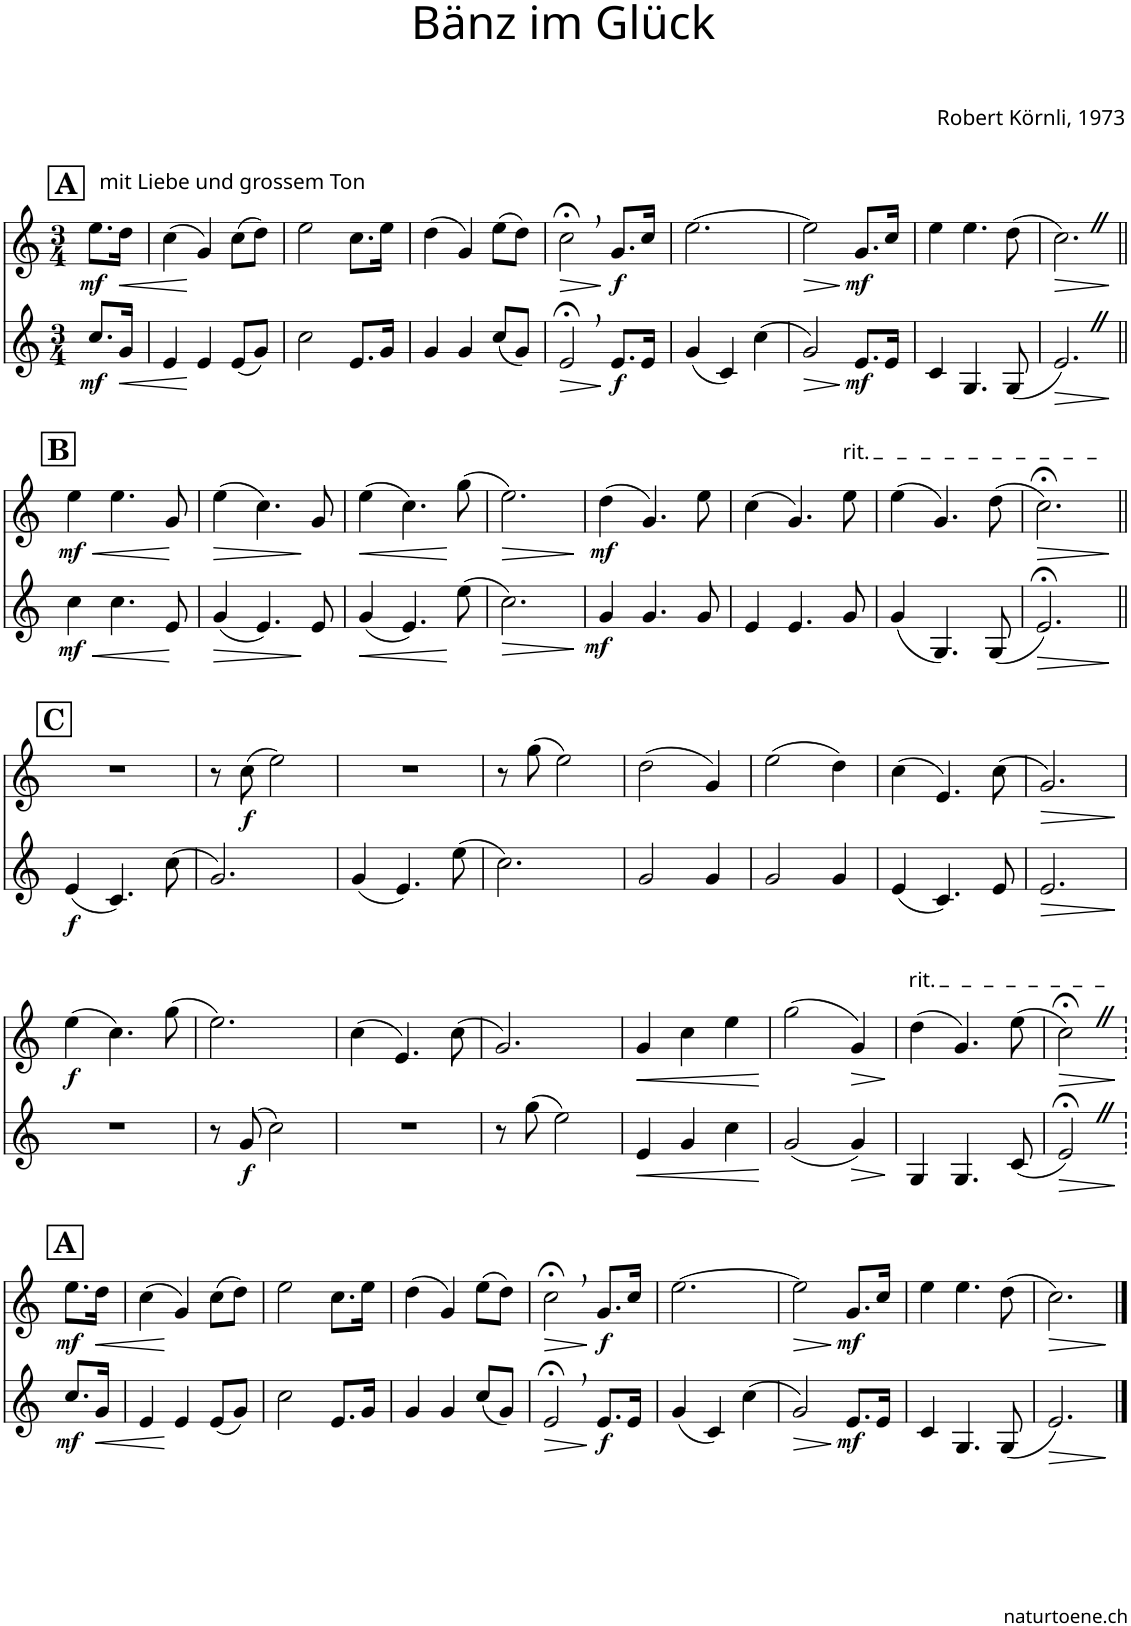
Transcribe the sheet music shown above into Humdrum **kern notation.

**kern	**dynam	**kern	**dynam
*part2	*part2	*part1	*part1
*staff2	*staff2	*staff1	*staff1
*I"Alphorn	*	*I"Alphorn	*
*clefG2	*	*clefG2	*
*Trd4c6	*	*Trd4c6	*
*k[]	*	*k[]	*
*M3/4	*	*M3/4	*
!!LO:REH:place=s1:a:B:cj:fs=14:t=A
=	=	=	=
!	!	!LO:TX:a:t=mit Liebe und grossem Ton	!
!	!LO:DY:b	!	!LO:DY:b
8.cc/L	mf	8.ee\L	mf
!	!LO:HP:b	!	!LO:HP:b
16g/Jk	<	16dd\Jk	<
=1	=1	=1	=1
4e/	.	(4cc\	.
4e/	[	4g/)	[
(8e/L	.	(8cc\L	.
8g/J)	.	8dd\J)	.
=2	=2	=2	=2
2cc\	.	2ee\	.
8.e/L	.	8.cc\L	.
16g/Jk	.	16ee\Jk	.
=3	=3	=3	=3
4g/	.	(4dd\	.
4g/	.	4g/)	.
(8cc/L	.	(8ee\L	.
8g/J)	.	8dd\J)	.
=4	=4	=4	=4
!	!LO:HP:b	!	!LO:HP:b
2e;<,/	>	2cc;<,\	>
!	!LO:DY:n=1:b	!	!LO:DY:n=1:b
8.e/L	] f	8.g/L	] f
16e/Jk	.	16cc/Jk	.
=5	=5	=5	=5
(4g/	.	[2.ee\	.
4c/)	.	.	.
(4cc\	.	.	.
=6	=6	=6	=6
!	!LO:HP:b	!	!LO:HP:b
2g/)	>	2ee\]	>
!	!LO:DY:n=1:b	!	!LO:DY:n=1:b
8.e/L	] mf	8.g/L	] mf
16e/Jk	.	16cc/Jk	.
=7	=7	=7	=7
4c/	.	4ee\	.
4.G/	.	4.ee\	.
(8G/	.	(8dd\	.
=8	=8	=8	=8
!	!LO:HP:b	!	!LO:HP:b
2.eZ/)	>	2.ccZ\)	>
.	]	.	]
!!LO:LB:g=z
=9||	=9||	=9||	=9||
!!LO:REH:place=s1:a:B:cj:fs=14:t=B
!	!LO:DY:b	!	!LO:DY:b
4cc\	mf	4ee\	mf
!	!LO:HP:b	!	!LO:HP:b
4.cc\	<	4.ee\	<
8e/	.	8g/	.
.	[	.	[
=10	=10	=10	=10
!	!LO:HP:b	!	!LO:HP:b
(4g/	>	(4ee\	>
4.e/)	.	4.cc\)	.
8e/	]	8g/	]
=11	=11	=11	=11
!	!LO:HP:b	!	!LO:HP:b
(4g/	<	(4ee\	<
4.e/)	.	4.cc\)	.
(8ee\	[	(8gg\	[
=12	=12	=12	=12
!	!LO:HP:b	!	!LO:HP:b
2.cc\)	>	2.ee\)	>
.	]	.	]
=13	=13	=13	=13
!	!LO:DY:b	!	!LO:DY:b
4g/	mf	(4dd\	mf
4.g/	.	4.g/)	.
8g/	.	8ee\	.
=14	=14	=14	=14
4e/	.	(4cc\	.
4.e/	.	4.g/)	.
!	!	!LO:TX:a:t=rit.	!
8g/	.	8ee\	.
=15	=15	=15	=15
(4g/	.	(4ee\	.
4.G/)	.	4.g/)	.
(8G/	.	(8dd\	.
=16	=16	=16	=16
!	!LO:HP:b	!	!LO:HP:b
2.e;</)	>	2.cc;<\)	>
.	]	.	]
!!LO:LB:g=z
=17||	=17||	=17||	=17||
!!LO:REH:place=s1:a:B:cj:fs=14:t=C
!	!LO:DY:b	!	!
(4e/	f	2.r	.
4.c/)	.	.	.
(8cc\	.	.	.
=18	=18	=18	=18
2.g/)	.	8r	.
!	!	!	!LO:DY:b
.	.	(8cc\	f
.	.	2ee\)	.
=19	=19	=19	=19
(4g/	.	2.r	.
4.e/)	.	.	.
(8ee\	.	.	.
=20	=20	=20	=20
2.cc\)	.	8r	.
.	.	(8gg\	.
.	.	2ee\)	.
=21	=21	=21	=21
2g/	.	(2dd\	.
4g/	.	4g/)	.
=22	=22	=22	=22
2g/	.	(2ee\	.
4g/	.	4dd\)	.
=23	=23	=23	=23
(4e/	.	(4cc\	.
4.c/)	.	4.e/)	.
8e/	.	(8cc\	.
=24	=24	=24	=24
!	!LO:HP:b	!	!LO:HP:b
2.e/	>	2.g/)	>
.	]	.	]
!!LO:LB:g=z
=25	=25	=25	=25
!	!	!	!LO:DY:b
2.r	.	(4ee\	f
.	.	4.cc\)	.
.	.	(8gg\	.
=26	=26	=26	=26
8r	.	2.ee\)	.
!	!LO:DY:b	!	!
(8g/	f	.	.
2cc\)	.	.	.
=27	=27	=27	=27
2.r	.	(4cc\	.
.	.	4.e/)	.
.	.	(8cc\	.
=28	=28	=28	=28
8r	.	2.g/)	.
(8gg\	.	.	.
2ee\)	.	.	.
=29	=29	=29	=29
!	!LO:HP:b	!	!LO:HP:b
4e/	<	4g/	<
4g/	.	4cc\	.
4cc\	.	4ee\	.
.	[	.	[
=30	=30	=30	=30
(2g/	.	(2gg\	.
!	!LO:HP:b	!	!LO:HP:b
4g/)	>	4g/)	>
.	]	.	]
=31	=31	=31	=31
!	!	!LO:TX:a:t=rit.	!
4G/	.	(4dd\	.
4.G/	.	4.g/)	.
(8c/	.	(8ee\	.
=32	=32	=32	=32
!	!LO:HP:b	!	!LO:HP:b
2e;<Z/)	>	2cc;<Z\)	>
.	]	.	]
!!LO:LB:g=z
!!LO:REH:place=s1:a:B:cj:fs=14:t=A
=32X1	=32X1	=32X1	=32X1
!	!LO:DY:b	!	!LO:DY:b
8.cc/L	mf	8.ee\L	mf
!	!LO:HP:b	!	!LO:HP:b
16g/Jk	<	16dd\Jk	<
=33	=33	=33	=33
4e/	.	(4cc\	.
4e/	[	4g/)	[
(8e/L	.	(8cc\L	.
8g/J)	.	8dd\J)	.
=34	=34	=34	=34
2cc\	.	2ee\	.
8.e/L	.	8.cc\L	.
16g/Jk	.	16ee\Jk	.
=35	=35	=35	=35
4g/	.	(4dd\	.
4g/	.	4g/)	.
(8cc/L	.	(8ee\L	.
8g/J)	.	8dd\J)	.
=36	=36	=36	=36
!	!LO:HP:b	!	!LO:HP:b
2e;<,/	>	2cc;<,\	>
!	!LO:DY:n=1:b	!	!LO:DY:n=1:b
8.e/L	] f	8.g/L	] f
16e/Jk	.	16cc/Jk	.
=37	=37	=37	=37
(4g/	.	[2.ee\	.
4c/)	.	.	.
(4cc\	.	.	.
=38	=38	=38	=38
!	!LO:HP:b	!	!LO:HP:b
2g/)	>	2ee\]	>
!	!LO:DY:n=1:b	!	!LO:DY:n=1:b
8.e/L	] mf	8.g/L	] mf
16e/Jk	.	16cc/Jk	.
=39	=39	=39	=39
4c/	.	4ee\	.
4.G/	.	4.ee\	.
(8G/	.	(8dd\	.
=40	=40	=40	=40
!	!LO:HP:b	!	!LO:HP:b
2.e/)	>	2.cc\)	>
.	]	.	]
==	==	==	==
*-	*-	*-	*-
